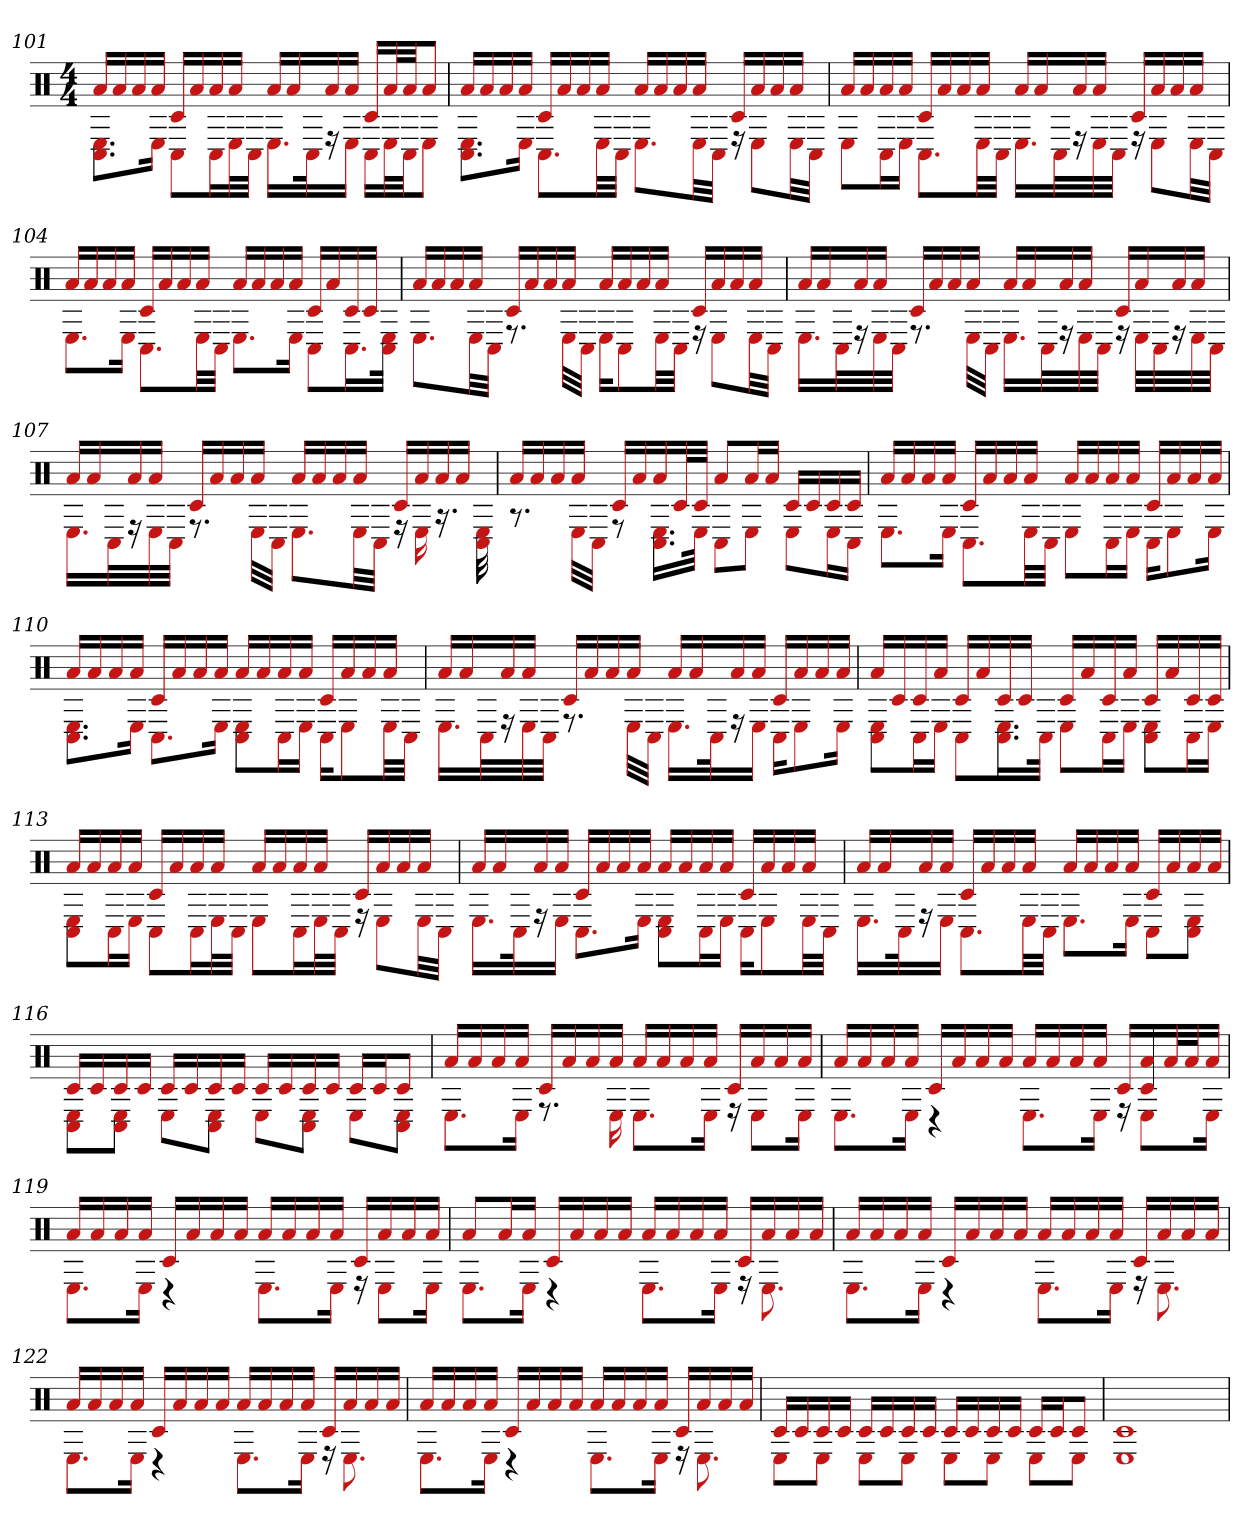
**kern
*part1
*staff1
*clefX
*k[]
*M4/4
=101
*^
16aLL	8.C# 8.EL
16a	.
16a	.
16aJJ	16EJk
16c#LL	8C#L
16a	.
16a	16C#L
16aJJ	32EL
.	32C#JJJ
16aLL	16.ELL
16a	.
.	32C#k
16a	16r
16aJJ	16EJJ
16c#LL	16C#LL
32aL	32EL
32aJJ	32C#JJ
8aJ	8EJ
=102	=102
16aLL	8.C# 8.EL
16a	.
16a	.
16aJJ	16EJk
16c#LL	8.C#L
16a	.
16a	.
16aJJ	32ELL
.	32C#JJJ
16aLL	8.EL
16a	.
16a	.
16aJJ	32ELL
.	32C#JJJ
16c#LL	16r
16a	8EL
16a	.
16aJJ	32ELL
.	32C#JJJ
=103	=103
16aLL	8EL
16a	.
16a	16C#L
16aJJ	16EJJ
16c#LL	8.C#L
16a	.
16a	.
16aJJ	32ELL
.	32C#JJJ
16aLL	16.ELL
16a	.
.	32C#L
16a	16r
16aJJ	32E
.	32C#JJJ
16c#LL	16r
16a	8EL
16a	.
16aJJ	32ELL
.	32C#JJJ
=104	=104
16aLL	8.EL
16a	.
16a	.
16aJJ	16EJk
16c#LL	8.C#L
16a	.
16a	.
16aJJ	32ELL
.	32C#JJJ
16aLL	8.EL
16a	.
16a	.
16aJJ	16EJk
16c#LL	8C#L
16a	.
16c#	16.C#L
16c#JJ	.
.	32E 32C#JJk
=105	=105
16aLL	8.EL
16a	.
16a	.
16aJJ	32ELL
.	32C#JJJ
16c#LL	8.r
16a	.
16a	.
16aJJ	32ELLL
.	32C#JJJ
16aLL	16EKL
16a	8C#
16a	.
16aJJ	32ELL
.	32C#JJJ
16c#LL	16r
16a	8EL
16a	.
16aJJ	32ELL
.	32C#JJJ
=106	=106
16aLL	16.ELL
16a	.
.	32C#L
16a	16r
16aJJ	32E
.	32C#JJJ
16c#LL	8.r
16a	.
16a	.
16aJJ	32ELLL
.	32C#JJJ
16aLL	16.ELL
16a	.
.	32C#L
16a	16r
16aJJ	32E
.	32C#JJJ
16c#LL	16r
16a	32ELLL
.	32C#
16a	16r
16aJJ	32E
.	32C#JJJ
=107	=107
16aLL	16.ELL
16a	.
.	32C#L
16a	16r
16aJJ	32E
.	32C#JJJ
16c#LL	8.r
16a	.
16a	.
16aJJ	32ELLL
.	32C#JJJ
16aLL	8.EL
16a	.
16a	.
16aJJ	32ELL
.	32C#JJJ
16c#LL	16r
16a	16E
16a	16.r
16aJJ	.
.	32C# 32E
=108	=108
16aLL	8.r
16a	.
16a	.
16aJJ	32ELLL
.	32C#JJJ
16c#LL	8r
16a	.
16a	16.C# 16.ELL
32c#L	.
32c#JJJ	32EJJk
8aL	8C#L
16aL	8EJ
16aJJ	.
16c#LL	8EL
16c#	.
16c#	16EL
16c#JJ	16C#JJ
=109	=109
16aLL	8.EL
16a	.
16a	.
16aJJ	16EJk
16c#LL	8.C#L
16a	.
16a	.
16aJJ	32ELL
.	32C#JJJ
16aLL	8EL
16a	.
16a	16C#L
16aJJ	16EJJ
16c#LL	16C#KL
16a	8E
16a	.
16aJJ	16EJk
=110	=110
16aLL	8.C# 8.EL
16a	.
16a	.
16aJJ	16EJk
16c#LL	8.C#L
16a	.
16a	.
16aJJ	16EJk
16aLL	8C# 8EL
16a	.
16a	16C#L
16aJJ	16EJJ
16c#LL	16C#KL
16a	8E
16a	.
16aJJ	32ELL
.	32C#JJJ
=111	=111
16aLL	16.ELL
16a	.
.	32C#L
16a	16r
16aJJ	32E
.	32C#JJJ
16c#LL	8.r
16a	.
16a	.
16aJJ	32ELLL
.	32C#JJJ
16aLL	16.ELL
16a	.
.	32C#k
16a	16r
16aJJ	16EJJ
16c#LL	16C#KL
16a	8E
16a	.
16aJJ	16EJk
=112	=112
16aLL	8C# 8EL
16c#	.
16c#	16C#L
16aJJ	16EJJ
16c#LL	8C#L
16a	.
16c#	16.C# 16.EL
16c#JJ	.
.	32C#JJk
16c#LL	8EL
16a	.
16c#	16C#L
16aJJ	16EJJ
16c#LL	8C# 8EL
16a	.
16c#	16C#L
16c#JJ	16EJJ
=113	=113
16aLL	8C# 8EL
16a	.
16a	16C#L
16aJJ	16EJJ
16c#LL	8C#L
16a	.
16a	16C#L
16aJJ	32EL
.	32C#JJJ
16aLL	8EL
16a	.
16a	16C#L
16aJJ	32EL
.	32C#JJJ
16c#LL	16r
16a	8EL
16a	.
16aJJ	32ELL
.	32C#JJJ
=114	=114
16aLL	16.ELL
16a	.
.	32C#k
16a	16r
16aJJ	16EJJ
16c#LL	8.C#L
16a	.
16a	.
16aJJ	16EJk
16aLL	8C# 8EL
16a	.
16a	16C#L
16aJJ	16EJJ
16c#LL	16C#KL
16a	8E
16a	.
16aJJ	32ELL
.	32C#JJJ
=115	=115
16aLL	16.ELL
16a	.
.	32C#k
16a	16r
16aJJ	16EJJ
16c#LL	8.C#L
16a	.
16a	.
16aJJ	32ELL
.	32C#JJJ
16aLL	8.EL
16a	.
16a	.
16aJJ	16EJk
16c#LL	8C#L
16a	.
16a	8E 8C#J
16aJJ	.
=116	=116
16c#LL	8E 8C#L
16c#	.
16c#	8E 8C#J
16c#JJ	.
16c#LL	8EL
16c#	.
16c#	8E 8C#J
16c#JJ	.
16c#LL	8EL
16c#	.
16c#	8E 8C#J
16c#JJ	.
16c#LL	8EL
16c#J	.
8c#J	8C# 8EJ
=117	=117
16aLL	8.EL
16a	.
16a	.
16aJJ	16EJk
16c#LL	8.r
16a	.
16a	.
16aJJ	16E
16aLL	8.EL
16a	.
16a	.
16aJJ	16EJk
16c#LL	16r
16a	8EL
16a	.
16aJJ	16EJk
=118	=118
16aLL	8.EL
16a	.
16a	.
16aJJ	16EJk
16c#LL	4r
16a	.
16a	.
16aJJ	.
16aLL	8.EL
16a	.
16a	.
16aJJ	16EJk
16c#LL	16r
16a 16c#	8EL
32aL	.
32aJ	.
16aJJ	16EJk
=119	=119
16aLL	8.EL
16a	.
16a	.
16aJJ	16EJk
16c#LL	4r
16a	.
16a	.
16aJJ	.
16aLL	8.EL
16a	.
16a	.
16aJJ	16EJk
16c#LL	16r
16a	8EL
16a	.
16aJJ	16EJk
=120	=120
8aL	8.EL
16aL	.
16aJJ	16EJk
16c#LL	4r
16a	.
16a	.
16aJJ	.
16aLL	8.EL
16a	.
16a	.
16aJJ	16EJk
16c#LL	16r
16a	8.E
16a	.
16aJJ	.
=121	=121
16aLL	8.EL
16a	.
16a	.
16aJJ	16EJk
16c#LL	4r
16a	.
16a	.
16aJJ	.
16aLL	8.EL
16a	.
16a	.
16aJJ	16EJk
16c#LL	16r
16a	8.E
16a	.
16aJJ	.
=122	=122
16aLL	8.EL
16a	.
16a	.
16aJJ	16EJk
16c#LL	4r
16a	.
16a	.
16aJJ	.
16aLL	8.EL
16a	.
16a	.
16aJJ	16EJk
16c#LL	16r
16a	8.E
16a	.
16aJJ	.
=123	=123
16aLL	8.EL
16a	.
16a	.
16aJJ	16EJk
16c#LL	4r
16a	.
16a	.
16aJJ	.
16aLL	8.EL
16a	.
16a	.
16aJJ	16EJk
16c#LL	16r
16a	8.E
16a	.
16aJJ	.
=124	=124
16c#LL	8EL
16c#	.
16c#	8EJ
16c#JJ	.
16c#LL	8EL
16c#	.
16c#	8EJ
16c#JJ	.
16c#LL	8EL
16c#	.
16c#	8EJ
16c#JJ	.
16c#LL	8EL
16c#J	.
8c#J	8EJ
=125	=125
1c#	1E
*v	*v
=
*-
